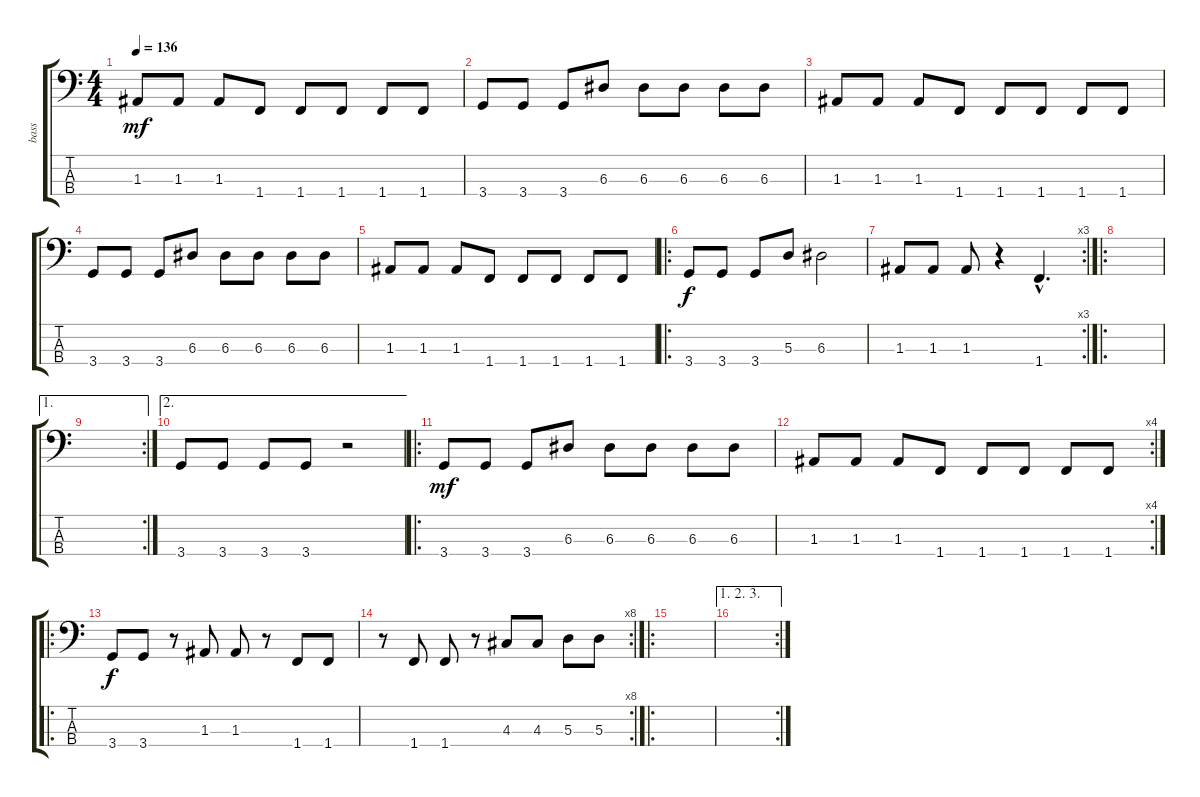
\track ("bass" "bass") {instrument electricbassfinger}
\staff {score tabs}
\tuning (G2 D2 A1 E1) {hide}
\ts (4 4)
\tempo 136
\clef f4
\ks c
1.3.8{dy mf} 1.3.8 1.3.8 1.4.8 1.4.8 1.4.8 1.4.8 1.4.8 |
3.4.8 3.4.8 3.4.8 6.3.8 6.3.8 6.3.8 6.3.8 6.3.8 |
1.3.8 1.3.8 1.3.8 1.4.8 1.4.8 1.4.8 1.4.8 1.4.8 |
3.4.8 3.4.8 3.4.8 6.3.8 6.3.8 6.3.8 6.3.8 6.3.8 |
1.3.8 1.3.8 1.3.8 1.4.8 1.4.8 1.4.8 1.4.8 1.4.8 |
\ro
3.4.8{dy f} 3.4.8 3.4.8 5.3.8 6.3.2 |
\rc 3
1.3.8 1.3.8 1.3.8 r.4 1.4{hac}.4{d} |
\ro
|
\ae 1
\rc 2
|
\ae 2
3.4.8 3.4.8 3.4.8 3.4.8 r.2 |
\ro
3.4.8{dy mf} 3.4.8 3.4.8 6.3.8 6.3.8 6.3.8 6.3.8 6.3.8 |
\rc 4
1.3.8 1.3.8 1.3.8 1.4.8 1.4.8 1.4.8 1.4.8 1.4.8 |
\ro
3.4.8{dy f} 3.4.8 r.8 1.3.8 1.3.8 r.8 1.4.8 1.4.8 |
\rc 8
r.8 1.4.8 1.4.8 r.8 4.3.8 4.3.8 5.3.8 5.3.8 |
\ro
|
\ae (1 2 3)
\rc 2
